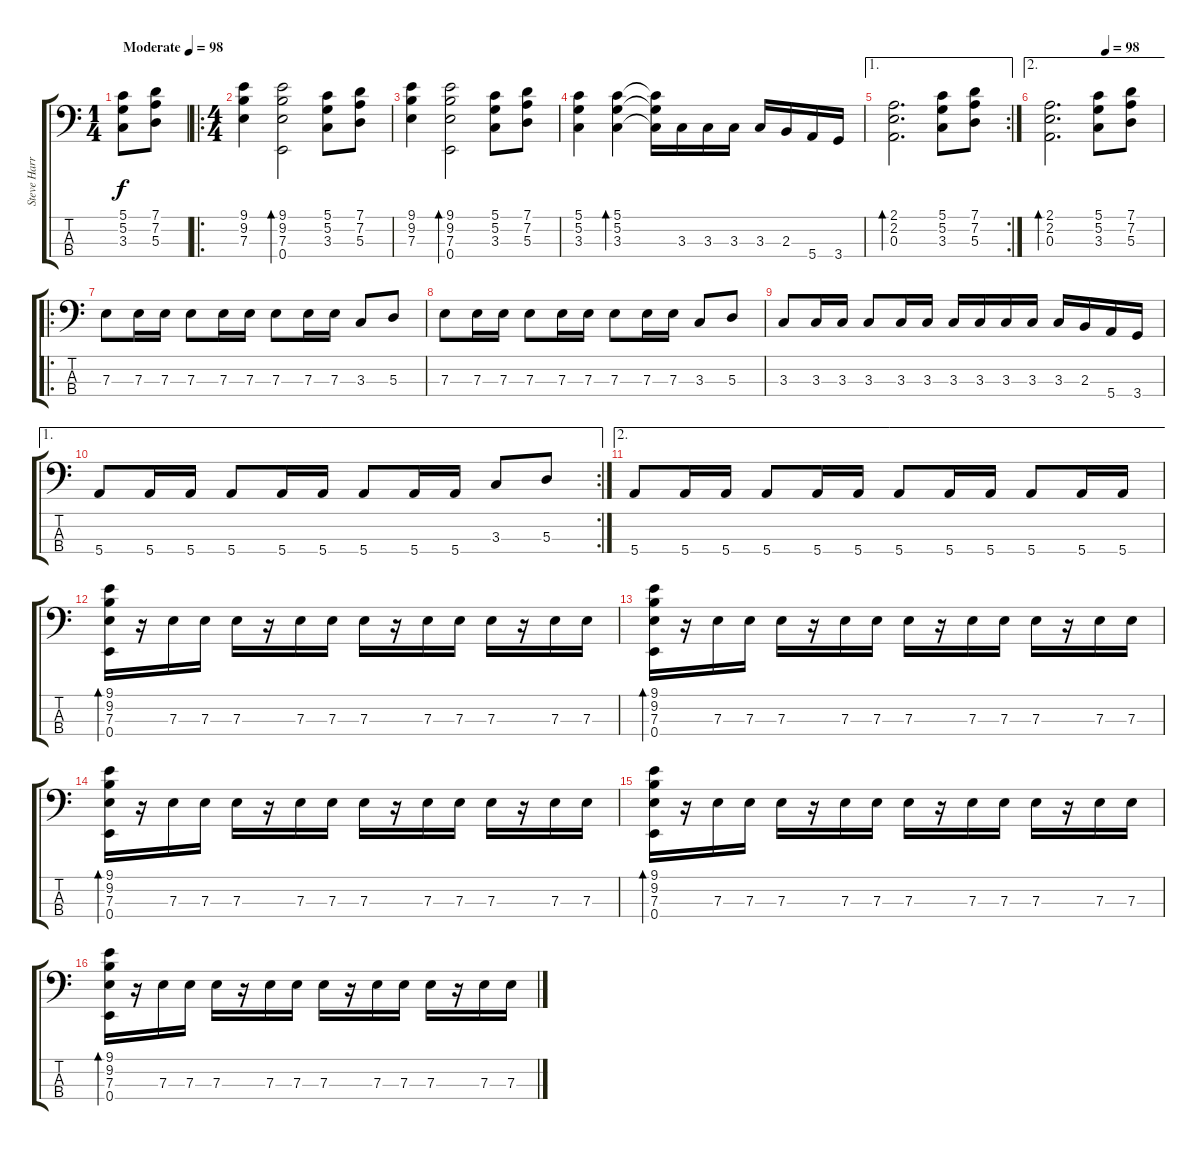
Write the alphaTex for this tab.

\track ("Steve Harris" "Steve Harr") {instrument electricbassfinger}
\staff {score tabs}
\tuning (G2 D2 A1 E1) {hide}
\ts (1 4)
\tempo (98 "Moderate")
\tempo 70
\tempo (98 "Moderate")
\clef f4
\ks c
(5.1 5.2 3.3).8{dy f instrument electricbassfinger} (7.1 7.2 5.3).8 |
\ro
\ts (4 4)
(9.1 9.2 7.3).4 (9.1 9.2 7.3 0.4).2{bd 120} (5.1 5.2 3.3).8 (7.1 7.2 5.3).8 |
(9.1 9.2 7.3).4 (9.1 9.2 7.3 0.4).2{bd 120} (5.1 5.2 3.3).8 (7.1 7.2 5.3).8 |
(5.1 5.2 3.3).4 (5.1 5.2 3.3).4{bd 120} (5.1{t} 5.2{t} 3.3{t}).16 3.3.16 3.3.16 3.3.16 3.3.16 2.3.16 5.4.16 3.4.16 |
\ae 1
\rc 2
(2.1 2.2 0.3).2{d bd 120} (5.1 5.2 3.3).8 (7.1 7.2 5.3).8 |
\ae 2
\tempo (98 0.5)
(2.1 2.2 0.3).2{d bd 120} (5.1 5.2 3.3).8 (7.1 7.2 5.3).8 |
\ro
7.3.8 7.3.16 7.3.16 7.3.8 7.3.16 7.3.16 7.3.8 7.3.16 7.3.16 3.3.8 5.3.8 |
7.3.8 7.3.16 7.3.16 7.3.8 7.3.16 7.3.16 7.3.8 7.3.16 7.3.16 3.3.8 5.3.8 |
3.3.8 3.3.16 3.3.16 3.3.8 3.3.16 3.3.16 3.3.16 3.3.16 3.3.16 3.3.16 3.3.16 2.3.16 5.4.16 3.4.16 |
\ae 1
\rc 2
5.4.8 5.4.16 5.4.16 5.4.8 5.4.16 5.4.16 5.4.8 5.4.16 5.4.16 3.3.8 5.3.8 |
\ae 2
5.4.8 5.4.16 5.4.16 5.4.8 5.4.16 5.4.16 5.4.8 5.4.16 5.4.16 5.4.8 5.4.16 5.4.16 |
(9.1 9.2 7.3 0.4).16{bd 120} r.16 7.3.16 7.3.16 7.3.16 r.16 7.3.16 7.3.16 7.3.16 r.16 7.3.16 7.3.16 7.3.16 r.16 7.3.16 7.3.16 |
(9.1 9.2 7.3 0.4).16{bd 120} r.16 7.3.16 7.3.16 7.3.16 r.16 7.3.16 7.3.16 7.3.16 r.16 7.3.16 7.3.16 7.3.16 r.16 7.3.16 7.3.16 |
(9.1 9.2 7.3 0.4).16{bd 120} r.16 7.3.16 7.3.16 7.3.16 r.16 7.3.16 7.3.16 7.3.16 r.16 7.3.16 7.3.16 7.3.16 r.16 7.3.16 7.3.16 |
(9.1 9.2 7.3 0.4).16{bd 120} r.16 7.3.16 7.3.16 7.3.16 r.16 7.3.16 7.3.16 7.3.16 r.16 7.3.16 7.3.16 7.3.16 r.16 7.3.16 7.3.16 |
(9.1 9.2 7.3 0.4).16{bd 120} r.16 7.3.16 7.3.16 7.3.16 r.16 7.3.16 7.3.16 7.3.16 r.16 7.3.16 7.3.16 7.3.16 r.16 7.3.16 7.3.16
